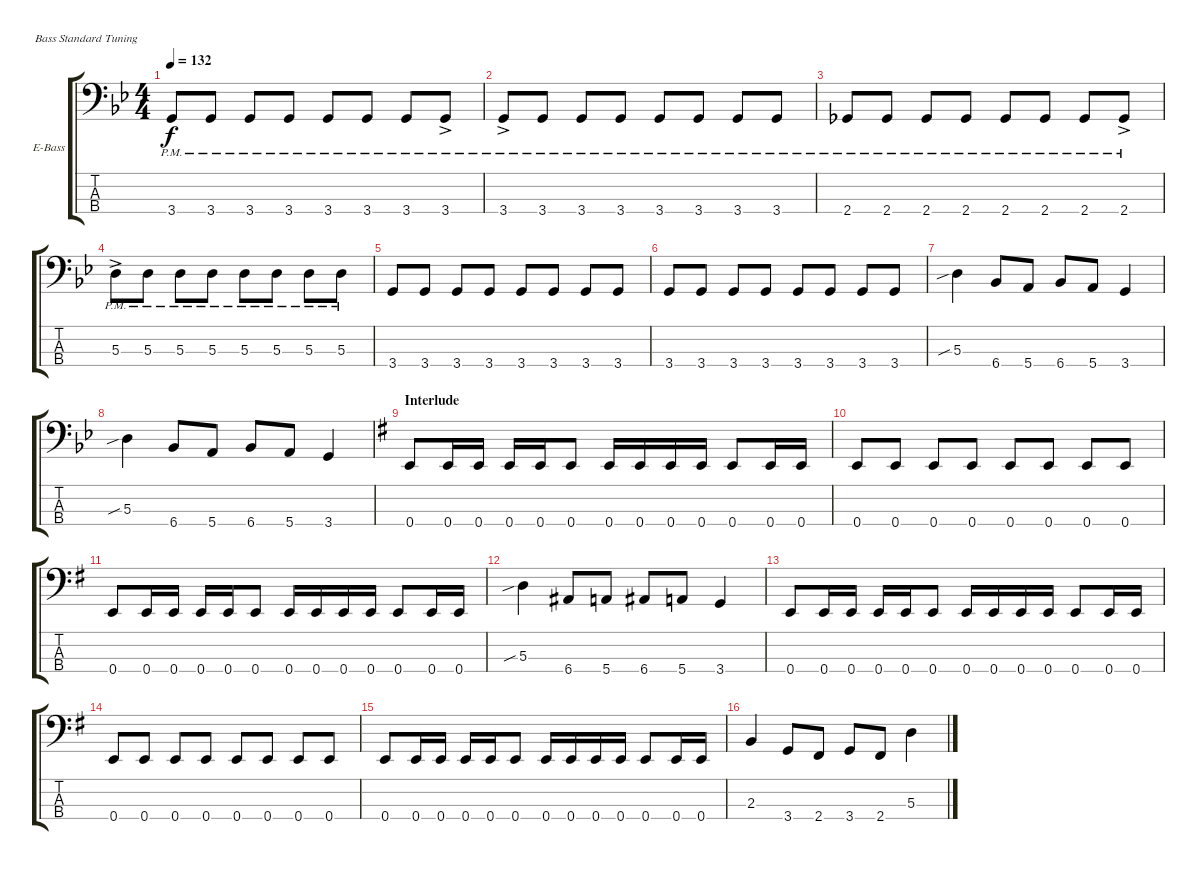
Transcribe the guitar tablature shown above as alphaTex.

\bracketExtendMode groupsimilarinstruments
\firstSystemTrackNameOrientation horizontal
\otherSystemsTrackNameOrientation horizontal
\track ("Bass" "E-Bass") {instrument electricbassfinger}
\staff {score tabs}
\tuning (G2 D2 A1 E1)
\ts (4 4)
\tempo 132
\clef f4
\ks bb
3.4{pm}.8{dy f} 3.4{pm}.8 3.4{pm}.8 3.4{pm}.8 3.4{pm}.8 3.4{pm}.8 3.4{pm}.8 3.4{ac pm}.8 |
3.4{ac pm}.8 3.4{pm}.8 3.4{pm}.8 3.4{pm}.8 3.4{pm}.8 3.4{pm}.8 3.4{pm}.8 3.4{pm}.8 |
2.4{pm}.8 2.4{pm}.8 2.4{pm}.8 2.4{pm}.8 2.4{pm}.8 2.4{pm}.8 2.4{pm}.8 2.4{ac pm}.8 |
5.3{ac pm}.8 5.3{pm}.8 5.3{pm}.8 5.3{pm}.8 5.3{pm}.8 5.3{pm}.8 5.3{pm}.8 5.3{pm}.8 |
3.4.8 3.4.8 3.4.8 3.4.8 3.4.8 3.4.8 3.4.8 3.4.8 |
3.4.8 3.4.8 3.4.8 3.4.8 3.4.8 3.4.8 3.4.8 3.4.8 |
5.3{sib}.4 6.4.8 5.4.8 6.4.8 5.4.8 3.4.4 |
5.3{sib}.4 6.4.8 5.4.8 6.4.8 5.4.8 3.4.4 |
\section ("" "Interlude")
\ks g
0.4.8 0.4.16 0.4.16 0.4.16 0.4.16 0.4.8 0.4.16 0.4.16 0.4.16 0.4.16 0.4.8 0.4.16 0.4.16 |
0.4.8 0.4.8 0.4.8 0.4.8 0.4.8 0.4.8 0.4.8 0.4.8 |
0.4.8 0.4.16 0.4.16 0.4.16 0.4.16 0.4.8 0.4.16 0.4.16 0.4.16 0.4.16 0.4.8 0.4.16 0.4.16 |
5.3{sib}.4 6.4.8 5.4.8 6.4.8 5.4.8 3.4.4 |
0.4.8 0.4.16 0.4.16 0.4.16 0.4.16 0.4.8 0.4.16 0.4.16 0.4.16 0.4.16 0.4.8 0.4.16 0.4.16 |
0.4.8 0.4.8 0.4.8 0.4.8 0.4.8 0.4.8 0.4.8 0.4.8 |
0.4.8 0.4.16 0.4.16 0.4.16 0.4.16 0.4.8 0.4.16 0.4.16 0.4.16 0.4.16 0.4.8 0.4.16 0.4.16 |
2.3.4 3.4.8 2.4.8 3.4.8 2.4.8 5.3.4
